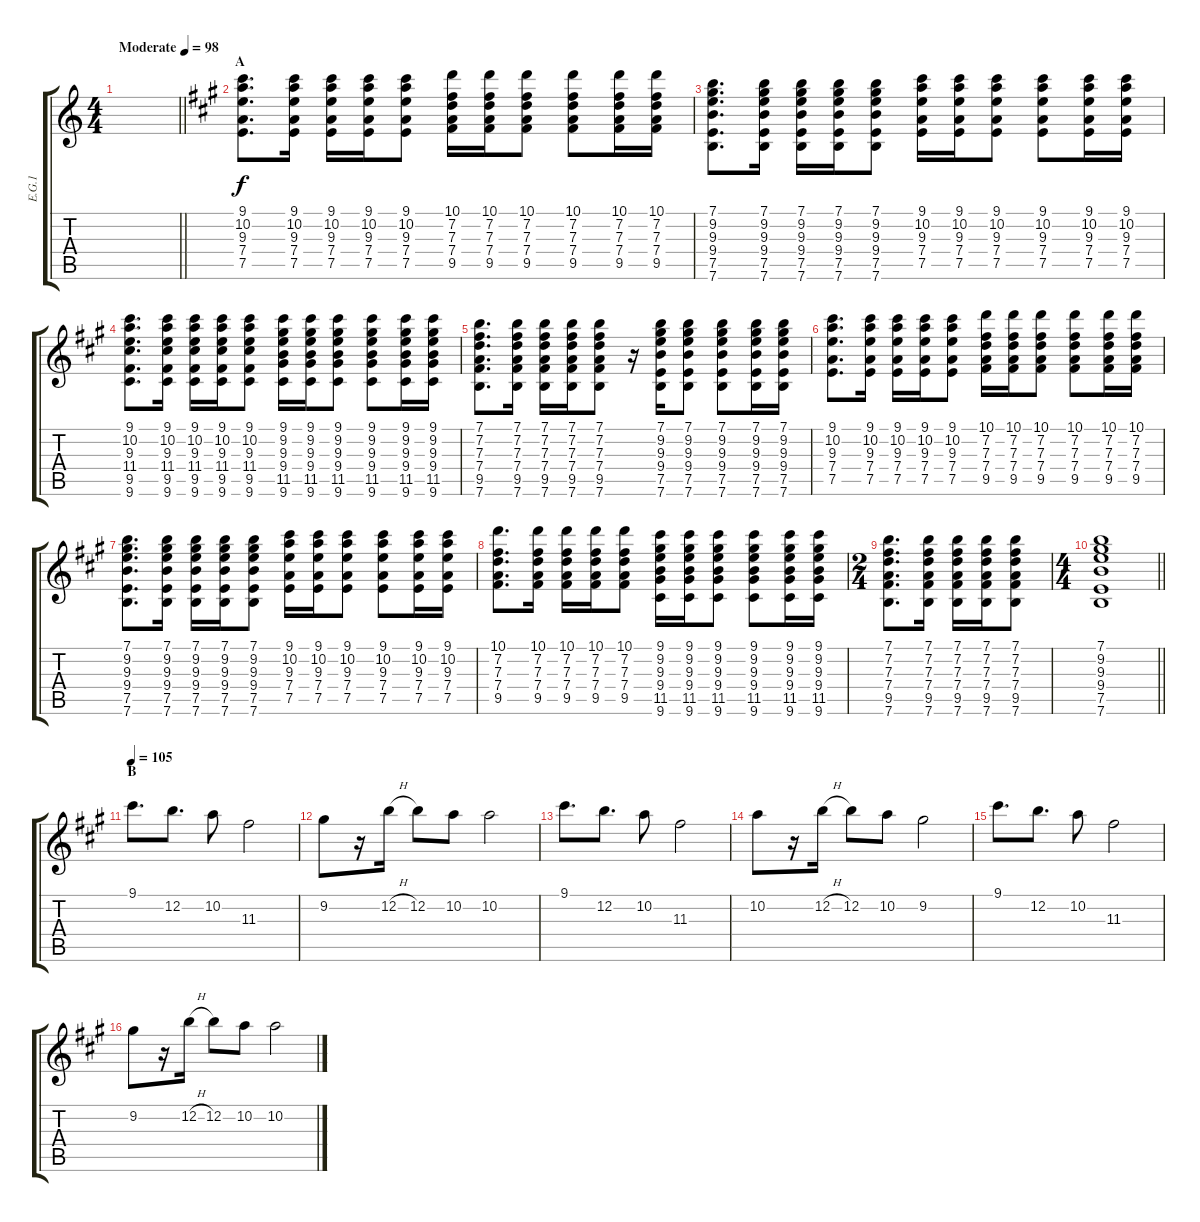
\track ("E.G.1" "E.G.1") {instrument overdrivenguitar}
\staff {score tabs}
\tuning (E4 B3 G3 D3 A2 E2) {hide}
\ts (4 4)
\tempo (98 "Moderate")
\clef g2
\barLineRight lightlight
\ks c
|
\section ("" "A")
\ks a
(9.1 10.2 9.3 7.4 7.5).8{d instrument electricguitarclean} (9.1 10.2 9.3 7.4 7.5).16 (9.1 10.2 9.3 7.4 7.5).16 (9.1 10.2 9.3 7.4 7.5).16 (9.1 10.2 9.3 7.4 7.5).8 (10.1 7.2 7.3 7.4 9.5).16 (10.1 7.2 7.3 7.4 9.5).16 (10.1 7.2 7.3 7.4 9.5).8 (10.1 7.2 7.3 7.4 9.5).8 (10.1 7.2 7.3 7.4 9.5).16 (10.1 7.2 7.3 7.4 9.5).16 |
(7.1 9.2 9.3 9.4 7.5 7.6).8{d} (7.1 9.2 9.3 9.4 7.5 7.6).16 (7.1 9.2 9.3 9.4 7.5 7.6).16 (7.1 9.2 9.3 9.4 7.5 7.6).16 (7.1 9.2 9.3 9.4 7.5 7.6).8 (9.1 10.2 9.3 7.4 7.5).16 (9.1 10.2 9.3 7.4 7.5).16 (9.1 10.2 9.3 7.4 7.5).8 (9.1 10.2 9.3 7.4 7.5).8 (9.1 10.2 9.3 7.4 7.5).16 (9.1 10.2 9.3 7.4 7.5).16 |
(9.1 10.2 9.3 11.4 9.5 9.6).8{d} (9.1 10.2 9.3 11.4 9.5 9.6).16 (9.1 10.2 9.3 11.4 9.5 9.6).16 (9.1 10.2 9.3 11.4 9.5 9.6).16 (9.1 10.2 9.3 11.4 9.5 9.6).8 (9.1 9.2 9.3 9.4 11.5 9.6).16 (9.1 9.2 9.3 9.4 11.5 9.6).16 (9.1 9.2 9.3 9.4 11.5 9.6).8 (9.1 9.2 9.3 9.4 11.5 9.6).8 (9.1 9.2 9.3 9.4 11.5 9.6).16 (9.1 9.2 9.3 9.4 11.5 9.6).16 |
(7.1 7.2 7.3 7.4 9.5 7.6).8{d} (7.1 7.2 7.3 7.4 9.5 7.6).16 (7.1 7.2 7.3 7.4 9.5 7.6).16 (7.1 7.2 7.3 7.4 9.5 7.6).16 (7.1 7.2 7.3 7.4 9.5 7.6).8 r.16 (7.1 9.2 9.3 9.4 7.5 7.6).16 (7.1 9.2 9.3 9.4 7.5 7.6).8 (7.1 9.2 9.3 9.4 7.5 7.6).8 (7.1 9.2 9.3 9.4 7.5 7.6).16 (7.1 9.2 9.3 9.4 7.5 7.6).16 |
(9.1 10.2 9.3 7.4 7.5).8{d} (9.1 10.2 9.3 7.4 7.5).16 (9.1 10.2 9.3 7.4 7.5).16 (9.1 10.2 9.3 7.4 7.5).16 (9.1 10.2 9.3 7.4 7.5).8 (10.1 7.2 7.3 7.4 9.5).16 (10.1 7.2 7.3 7.4 9.5).16 (10.1 7.2 7.3 7.4 9.5).8 (10.1 7.2 7.3 7.4 9.5).8 (10.1 7.2 7.3 7.4 9.5).16 (10.1 7.2 7.3 7.4 9.5).16 |
(7.1 9.2 9.3 9.4 7.5 7.6).8{d} (7.1 9.2 9.3 9.4 7.5 7.6).16 (7.1 9.2 9.3 9.4 7.5 7.6).16 (7.1 9.2 9.3 9.4 7.5 7.6).16 (7.1 9.2 9.3 9.4 7.5 7.6).8 (9.1 10.2 9.3 7.4 7.5).16 (9.1 10.2 9.3 7.4 7.5).16 (9.1 10.2 9.3 7.4 7.5).8 (9.1 10.2 9.3 7.4 7.5).8 (9.1 10.2 9.3 7.4 7.5).16 (9.1 10.2 9.3 7.4 7.5).16 |
(10.1 7.2 7.3 7.4 9.5).8{d} (10.1 7.2 7.3 7.4 9.5).16 (10.1 7.2 7.3 7.4 9.5).16 (10.1 7.2 7.3 7.4 9.5).16 (10.1 7.2 7.3 7.4 9.5).8 (9.1 9.2 9.3 9.4 11.5 9.6).16 (9.1 9.2 9.3 9.4 11.5 9.6).16 (9.1 9.2 9.3 9.4 11.5 9.6).8 (9.1 9.2 9.3 9.4 11.5 9.6).8 (9.1 9.2 9.3 9.4 11.5 9.6).16 (9.1 9.2 9.3 9.4 11.5 9.6).16 |
\ts (2 4)
(7.1 7.2 7.3 7.4 9.5 7.6).8{d} (7.1 7.2 7.3 7.4 9.5 7.6).16 (7.1 7.2 7.3 7.4 9.5 7.6).16 (7.1 7.2 7.3 7.4 9.5 7.6).16 (7.1 7.2 7.3 7.4 9.5 7.6).8 |
\ts (4 4)
\barLineRight lightlight
(7.1 9.2 9.3 9.4 7.5 7.6).1 |
\section ("" "B")
\tempo 105
9.1.8{d instrument overdrivenguitar} 12.2.8{d} 10.2.8 11.3.2 |
9.2.8 r.16 12.2{h}.16 12.2.8 10.2.8 10.2.2 |
9.1.8{d} 12.2.8{d} 10.2.8 11.3.2 |
10.2.8 r.16 12.2{h}.16 12.2.8 10.2.8 9.2.2 |
9.1.8{d} 12.2.8{d} 10.2.8 11.3.2 |
9.2.8 r.16 12.2{h}.16 12.2.8 10.2.8 10.2.2
